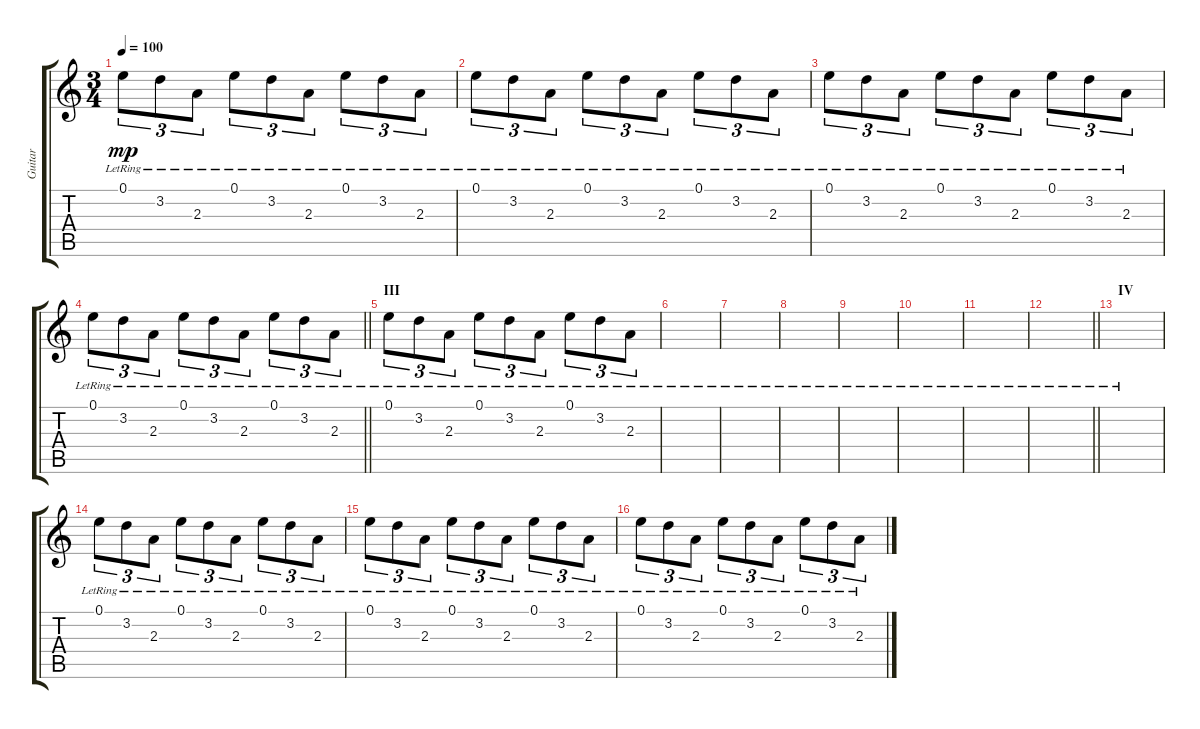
\track ("Guitar" "Guitar") {instrument acousticguitarsteel}
\staff {score tabs}
\tuning (E4 B3 G3 D3 A2 E2) {hide}
\ts (3 4)
\tempo 100
\clef g2
\ks c
0.1{lr}.8{tu (3 2) dy mp volume 0} 3.2{lr}.8{tu (3 2)} 2.3{lr}.8{tu (3 2)} 0.1{lr}.8{tu (3 2)} 3.2{lr}.8{tu (3 2)} 2.3{lr}.8{tu (3 2)} 0.1{lr}.8{tu (3 2)} 3.2{lr}.8{tu (3 2)} 2.3{lr}.8{tu (3 2)} |
0.1{lr}.8{tu (3 2)} 3.2{lr}.8{tu (3 2)} 2.3{lr}.8{tu (3 2)} 0.1{lr}.8{tu (3 2)} 3.2{lr}.8{tu (3 2)} 2.3{lr}.8{tu (3 2)} 0.1{lr}.8{tu (3 2)} 3.2{lr}.8{tu (3 2)} 2.3{lr}.8{tu (3 2)} |
0.1{lr}.8{tu (3 2)} 3.2{lr}.8{tu (3 2)} 2.3{lr}.8{tu (3 2)} 0.1{lr}.8{tu (3 2)} 3.2{lr}.8{tu (3 2)} 2.3{lr}.8{tu (3 2)} 0.1{lr}.8{tu (3 2)} 3.2{lr}.8{tu (3 2)} 2.3{lr}.8{tu (3 2)} |
\barLineRight lightlight
0.1{lr}.8{tu (3 2)} 3.2{lr}.8{tu (3 2)} 2.3{lr}.8{tu (3 2)} 0.1{lr}.8{tu (3 2)} 3.2{lr}.8{tu (3 2)} 2.3{lr}.8{tu (3 2)} 0.1{lr}.8{tu (3 2)} 3.2{lr}.8{tu (3 2)} 2.3{lr}.8{tu (3 2)} |
\section ("" "III")
0.1{lr}.8{tu (3 2)} 3.2{lr}.8{tu (3 2)} 2.3{lr}.8{tu (3 2)} 0.1{lr}.8{tu (3 2)} 3.2{lr}.8{tu (3 2)} 2.3{lr}.8{tu (3 2)} 0.1{lr}.8{tu (3 2)} 3.2{lr}.8{tu (3 2)} 2.3{lr}.8{tu (3 2)} |
|
|
|
|
|
|
\barLineRight lightlight
|
\section ("" "IV")
|
0.1{lr}.8{tu (3 2) volume 8} 3.2{lr}.8{tu (3 2)} 2.3{lr}.8{tu (3 2)} 0.1{lr}.8{tu (3 2)} 3.2{lr}.8{tu (3 2)} 2.3{lr}.8{tu (3 2)} 0.1{lr}.8{tu (3 2)} 3.2{lr}.8{tu (3 2)} 2.3{lr}.8{tu (3 2)} |
0.1{lr}.8{tu (3 2)} 3.2{lr}.8{tu (3 2)} 2.3{lr}.8{tu (3 2)} 0.1{lr}.8{tu (3 2)} 3.2{lr}.8{tu (3 2)} 2.3{lr}.8{tu (3 2)} 0.1{lr}.8{tu (3 2)} 3.2{lr}.8{tu (3 2)} 2.3{lr}.8{tu (3 2)} |
0.1{lr}.8{tu (3 2)} 3.2{lr}.8{tu (3 2)} 2.3{lr}.8{tu (3 2)} 0.1{lr}.8{tu (3 2)} 3.2{lr}.8{tu (3 2)} 2.3{lr}.8{tu (3 2)} 0.1{lr}.8{tu (3 2)} 3.2{lr}.8{tu (3 2)} 2.3{lr}.8{tu (3 2)}
